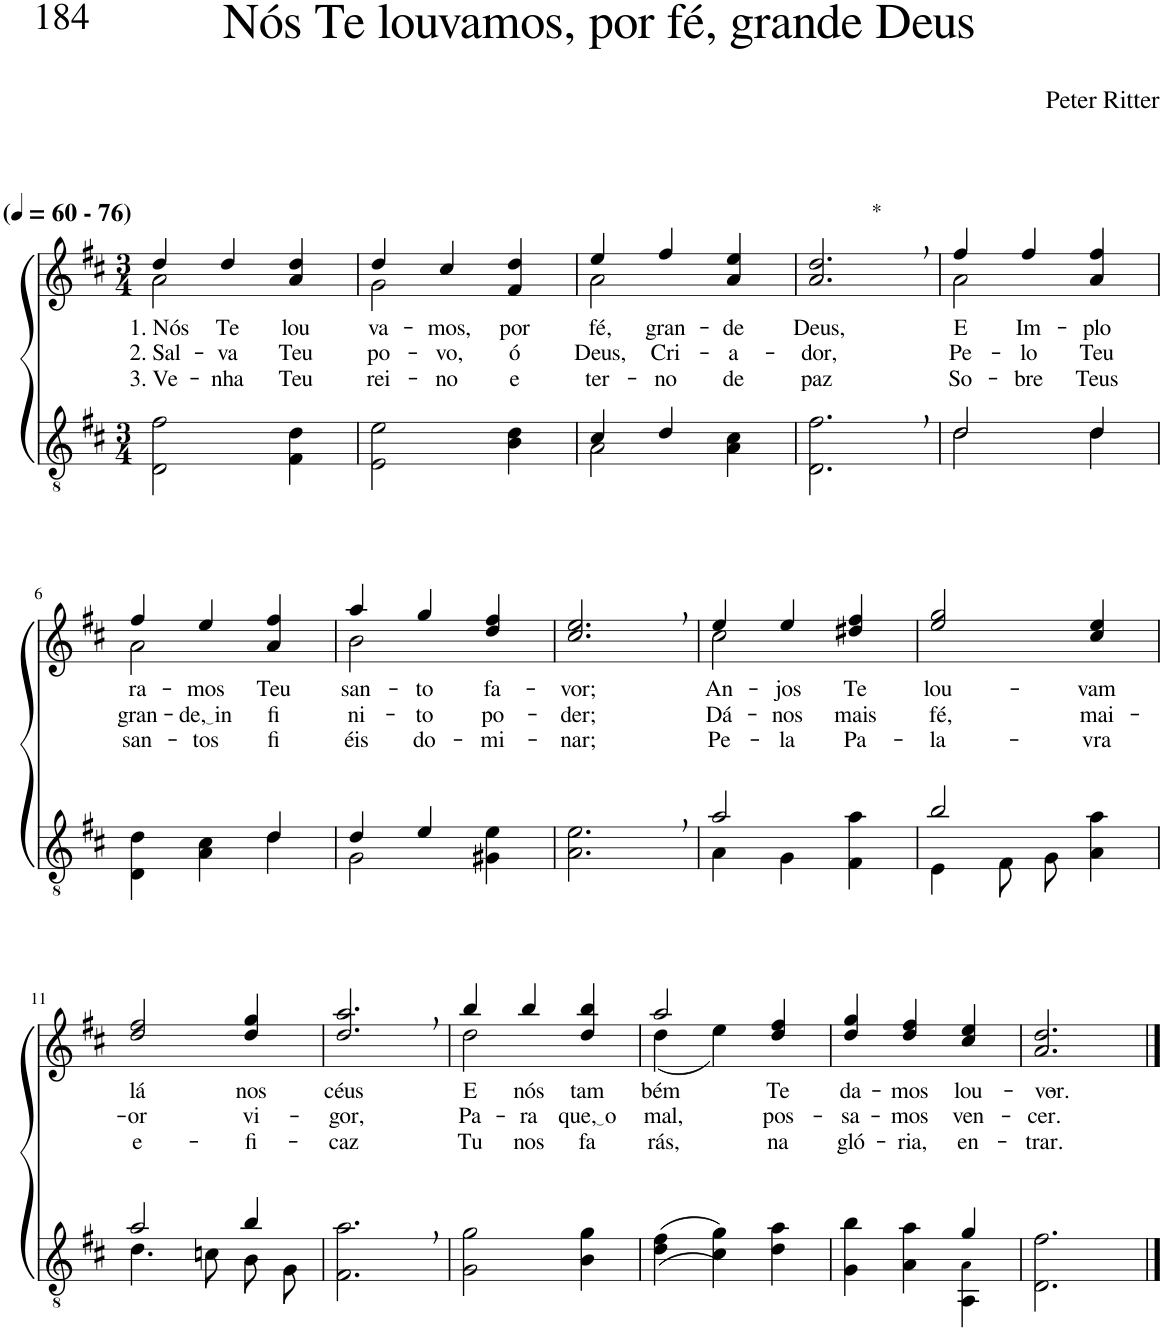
**kern	**kern	**text	**text	**text
*part2	*part1	*part1	*part1	*part1
*staff2	*staff1	*staff1	*staff1	*staff1
*I"Parte III e IV	*I"Parte I e II	*	*	*
*clefGv2	*clefG2	*	*	*
*Trd4c7	*Trd4c7	*	*	*
*k[f#c#]	*k[f#c#]	*	*	*
*M3/4	*M3/4	*	*	*
*MM60	*MM60	*	*	*
=1	=1	=1	=1	=1
*	*^	*	*	*
!	!LO:TX:a:B:t=(	!	!	!	!
!	!LO:TX:a:B:t=- 76)	!	!	!	!
!	!	!	!LO:LY:b	!LO:LY:b	!LO:LY:b
2D\ 2f#\	4dd/	2a\	1. Nós	2. Sal-	3. Ve-
!	!	!	!LO:LY:b	!LO:LY:b	!LO:LY:b
.	4dd/	.	Te	-va	-nha
!	!	!	!LO:LY:b	!LO:LY:b	!LO:LY:b
4F#\ 4d\	4a/ 4dd/	4ryy	lou-	Teu	Teu
=2	=2	=2	=2	=2	=2
!	!	!	!LO:LY:b	!LO:LY:b	!LO:LY:b
2E\ 2e\	4dd/	2g\	-va-	po-	rei-
!	!	!	!LO:LY:b	!LO:LY:b	!LO:LY:b
.	4cc#/	.	-mos,	-vo,	-no
!	!	!	!LO:LY:b	!LO:LY:b	!LO:LY:b
4B\ 4d\	4f#/ 4dd/	4ryy	por	ó	e-
=3	=3	=3	=3	=3	=3
*^	*	*	*	*	*
!	!	!	!	!LO:LY:b	!LO:LY:b	!LO:LY:b
4c#/	2A\	4ee/	2a\	fé,	Deus,	-ter-
!	!	!	!	!LO:LY:b	!LO:LY:b	!LO:LY:b
4d/	.	4ff#/	.	gran-	Cri-	-no
!	!	!	!	!LO:LY:b	!LO:LY:b	!LO:LY:b
4ryy	4A\ 4c#\	4a/ 4ee/	4ryy	-de	-a-	de
=4	=4	=4	=4	=4	=4	=4
!	!	!LO:TX:a:t=*	!	!	!	!
!	!	!	!	!LO:LY:b	!LO:LY:b	!LO:LY:b
*v	*v	*	*	*	*	*
*	*v	*v	*	*	*
2.D\, 2.f#\,	2.a/, 2.dd/,	Deus,	-dor,	paz
=5	=5	=5	=5	=5
*^	*^	*	*	*
!	!	!	!	!LO:LY:b	!LO:LY:b	!LO:LY:b
2d\	2d/	4ff#/	2a\	E	Pe-	So-
!	!	!	!	!LO:LY:b	!LO:LY:b	!LO:LY:b
.	.	4ff#/	.	Im-	-lo	-bre
!	!	!	!	!LO:LY:b	!LO:LY:b	!LO:LY:b
4d\	4d/	4a/ 4ff#/	4ryy	-plo-	Teu	Teus
!!LO:LB:g=z	!!
=6	=6	=6	=6	=6	=6	=6
!	!	!	!	!LO:LY:b	!LO:LY:b	!LO:LY:b
2ryy	4D\ 4d\	4ff#/	2a\	-ra-	gran-	san-
!	!	!	!	!LO:LY:b	!LO:LY:b	!LO:LY:b
.	4A\ 4c#\	4ee/	.	-mos	de, in	-tos
!	!	!	!	!LO:LY:b	!LO:LY:b	!LO:LY:b
4d/	4d\	4a/ 4ff#/	4ryy	Teu	fi-	fi-
=7	=7	=7	=7	=7	=7	=7
!	!	!	!	!LO:LY:b	!LO:LY:b	!LO:LY:b
4d/	2G\	4aa/	2b\	san-	-ni-	-éis
!	!	!	!	!LO:LY:b	!LO:LY:b	!LO:LY:b
4e/	.	4gg/	.	-to	-to	do-
!	!	!	!	!LO:LY:b	!LO:LY:b	!LO:LY:b
4ryy	4G#X\ 4e\	4dd/ 4ff#/	4ryy	fa-	po-	-mi-
=8	=8	=8	=8	=8	=8	=8
!	!	!	!	!LO:LY:b	!LO:LY:b	!LO:LY:b
*v	*v	*	*	*	*	*
*	*v	*v	*	*	*
2.A\, 2.e\,	2.cc#/, 2.ee/,	-vor;	-der;	-nar;
=9	=9	=9	=9	=9
*^	*^	*	*	*
!	!	!	!	!LO:LY:b	!LO:LY:b	!LO:LY:b
2a/	4A\	4ee/	2cc#\	An-	Dá-	Pe-
!	!	!	!	!LO:LY:b	!LO:LY:b	!LO:LY:b
.	4G\	4ee/	.	-jos	-nos	-la
!	!	!	!	!LO:LY:b	!LO:LY:b	!LO:LY:b
4ryy	4F#\ 4a\	4dd#X/ 4ff#/	4ryy	Te	mais	Pa-
=10	=10	=10	=10	=10	=10	=10
!	!	!	!	!LO:LY:b	!LO:LY:b	!LO:LY:b
*	*	*v	*v	*	*	*
2b/	4E\	2ee/ 2gg/	lou-	fé,	-la-
.	8F#\L	.	.	.	.
.	8G\J	.	.	.	.
!	!	!	!LO:LY:b	!LO:LY:b	!LO:LY:b
4ryy	4A\ 4a\	4cc#/ 4ee/	-vam	mai-	-vra
!!LO:LB:g=z
=11	=11	=11	=11	=11	=11
!	!	!	!LO:LY:b	!LO:LY:b	!LO:LY:b
2a/	4.d\	2dd/ 2ff#/	lá	-or	e-
.	8cn\	.	.	.	.
!	!	!	!LO:LY:b	!LO:LY:b	!LO:LY:b
4b/	8B\L	4dd/ 4gg/	nos	vi-	-fi-
.	8G\J	.	.	.	.
=12	=12	=12	=12	=12	=12
!	!	!	!LO:LY:b	!LO:LY:b	!LO:LY:b
*v	*v	*	*	*	*
2.F#\, 2.a\,	2.dd/, 2.aa/,	céus	-gor,	-caz
=13	=13	=13	=13	=13
*	*^	*	*	*
!	!	!	!LO:LY:b	!LO:LY:b	!LO:LY:b
2G\ 2g\	4bb/	2dd\	E	Pa-	Tu
!	!	!	!LO:LY:b	!LO:LY:b	!LO:LY:b
.	4bb/	.	nós	-ra	nos
!	!	!	!LO:LY:b	!LO:LY:b	!LO:LY:b
4B\ 4g\	4dd/ 4bb/	4ryy	tam-	que, o	fa-
=14	=14	=14	=14	=14	=14
!	!	!	!LO:LY:b	!LO:LY:b	!LO:LY:b
((4d\ 4f#\	2aa/	(4dd\	-bém	mal,	-rás,
4c#\ 4g\))	.	4ee\)	.	.	.
!	!	!	!LO:LY:b	!LO:LY:b	!LO:LY:b
4d\ 4a\	4dd/ 4ff#/	4ryy	Te	pos-	na
=15	=15	=15	=15	=15	=15
*^	*	*	*	*	*
!	!	!	!	!LO:LY:b	!LO:LY:b	!LO:LY:b
*	*	*v	*v	*	*	*
2ryy	4G\ 4b\	4dd/ 4gg/	da-	-sa-	gló-
!	!	!	!LO:LY:b	!LO:LY:b	!LO:LY:b
.	4A\ 4a\	4dd/ 4ff#/	-mos	-mos	-ria,
!	!	!	!LO:LY:b	!LO:LY:b	!LO:LY:b
4g/	4AA\ 4A!\	4cc#/ 4ee/	lou-	ven-	en-
=16	=16	=16	=16	=16	=16
!	!	!	!LO:LY:b	!LO:LY:b	!LO:LY:b
*v	*v	*	*	*	*
2.D\ 2.f#\	2.a/ 2.dd/	-vor.-	-cer.	-trar.
==	==	==	==	==
*-	*-	*-	*-	*-
